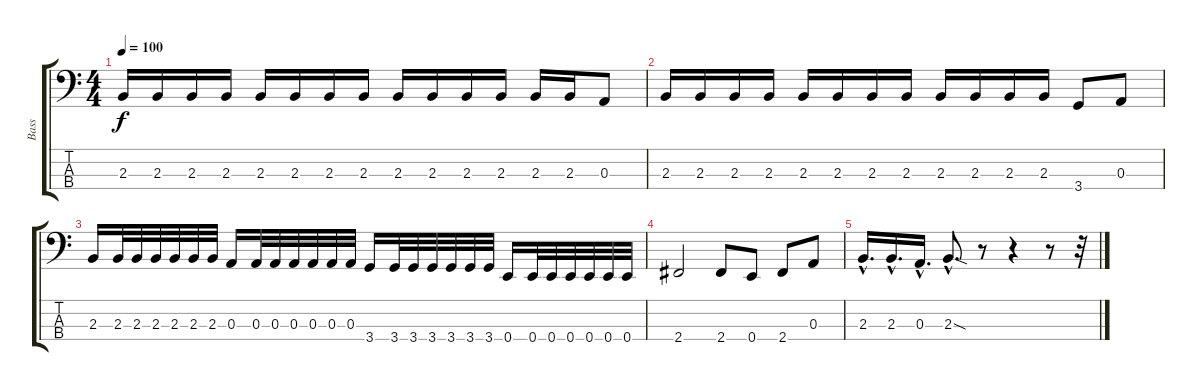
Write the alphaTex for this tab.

\track ("Bass" "Bass") {instrument electricbassfinger}
\staff {score tabs}
\tuning (G2 D2 A1 E1) {hide}
\ts (4 4)
\tempo 100
\clef f4
\ks c
2.3.16{dy f} 2.3.16 2.3.16 2.3.16 2.3.16 2.3.16 2.3.16 2.3.16 2.3.16 2.3.16 2.3.16 2.3.16 2.3.16 2.3.16 0.3.8 |
2.3.16 2.3.16 2.3.16 2.3.16 2.3.16 2.3.16 2.3.16 2.3.16 2.3.16 2.3.16 2.3.16 2.3.16 3.4.8 0.3.8 |
2.3.16 2.3.32 2.3.32 2.3.32 2.3.32 2.3.32 2.3.32 0.3.16 0.3.32 0.3.32 0.3.32 0.3.32 0.3.32 0.3.32 3.4.16 3.4.32 3.4.32 3.4.32 3.4.32 3.4.32 3.4.32 0.4.16 0.4.32 0.4.32 0.4.32 0.4.32 0.4.32 0.4.32 |
2.4.2 2.4.8 0.4.8 2.4.8 0.3.8 |
2.3{hac}.16{d} 2.3{hac}.16{d} 0.3{hac}.16{d} 2.3{sod hac}.8{d} r.8 r.4 r.8 r.32
